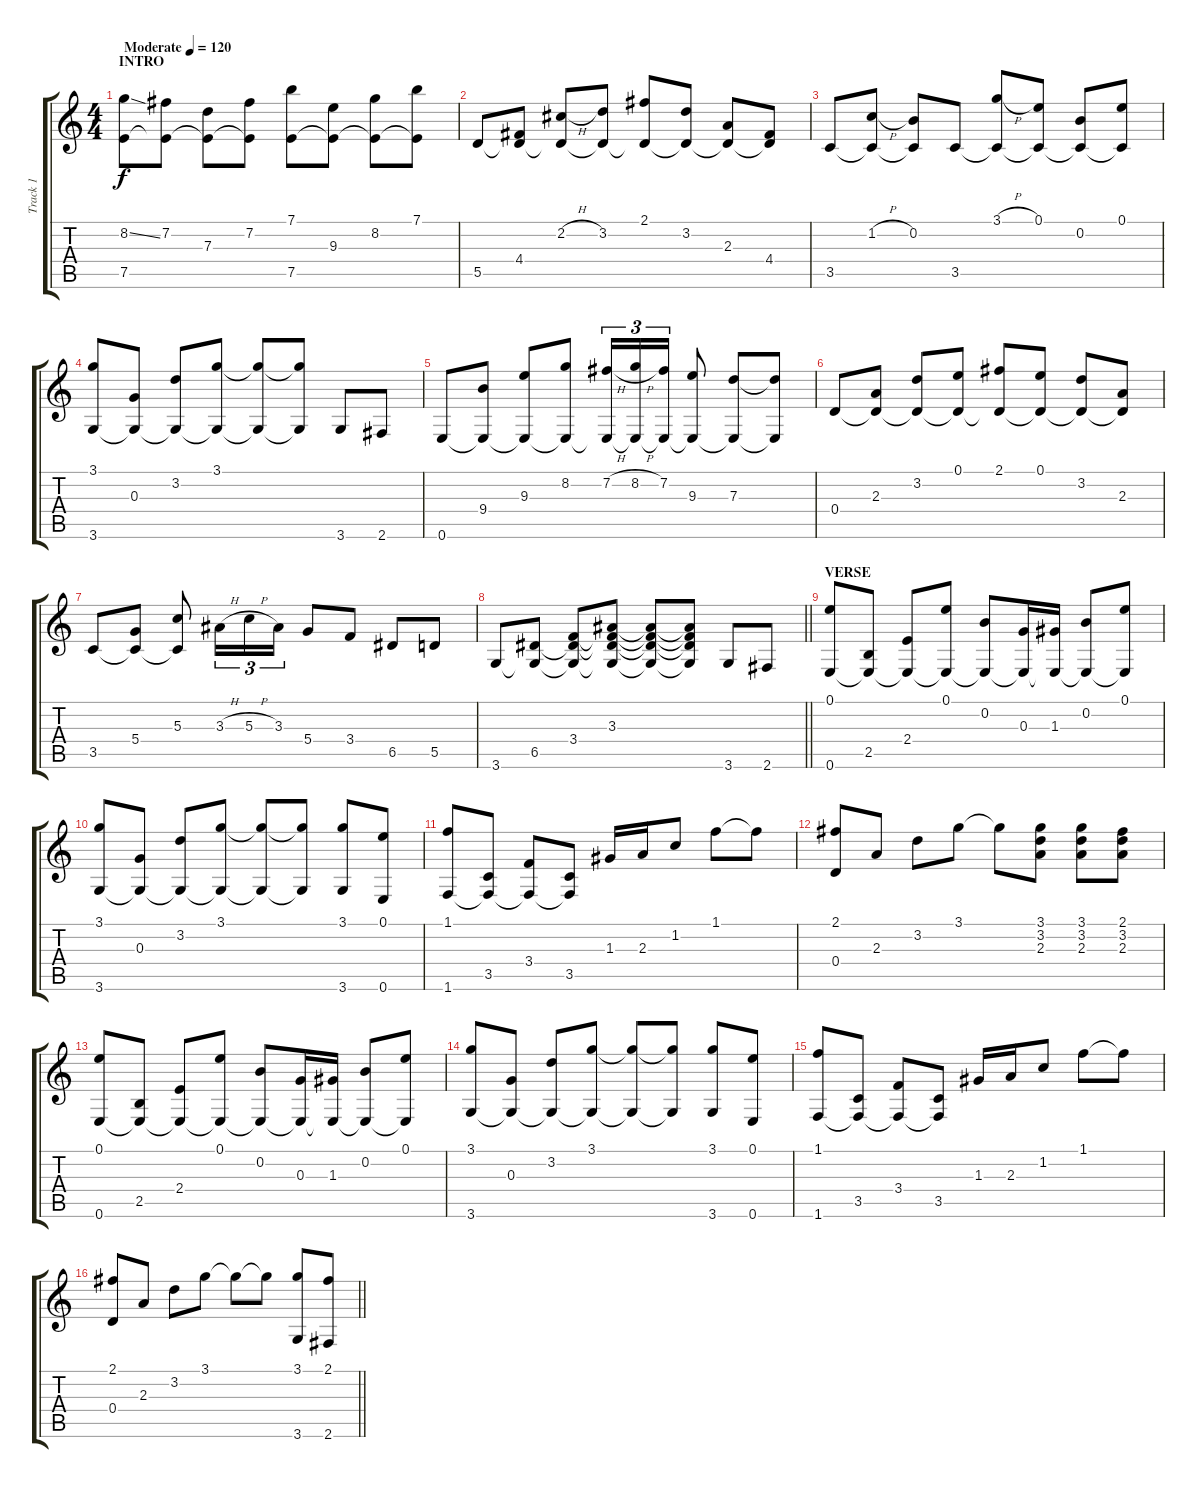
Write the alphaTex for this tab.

\track ("Track 1" "Track 1") {instrument acousticguitarsteel}
\staff {score tabs}
\tuning (E4 B3 G3 D3 A2 E2) {hide}
\ts (4 4)
\section ("" "INTRO")
\tempo (120 "Moderate")
\clef g2
\ks c
(8.2{ss} 7.5).8{dy f instrument acousticguitarsteel} (7.2 7.5{t}).8 (7.3 7.5{t}).8 (7.2 7.5{t}).8 (7.1 7.5).8 (9.3 7.5{t}).8 (8.2 7.5{t}).8 (7.1 7.5{t}).8 |
5.5.8 (4.4 5.5{t}).8 (2.2{h} 5.5{t}).8 (3.2 5.5{t}).8 (2.1 5.5{t}).8 (3.2 5.5{t}).8 (2.3 5.5{t}).8 (4.4 5.5{t}).8 |
3.5.8 (1.2{h} 3.5{t}).8 (0.2 3.5{t}).8 3.5.8 (3.1{h} 3.5{t}).8 (0.1 3.5{t}).8 (0.2 3.5{t}).8 (0.1 3.5{t}).8 |
(3.1 3.6).8 (0.3 3.6{t}).8 (3.2 3.6{t}).8 (3.1 3.6{t}).8 (3.1{t} 3.6{t}).8 (3.1{t} 3.6{t}).8 3.6.8 2.6.8 |
0.6.8 (9.4 0.6{t}).8 (9.3 0.6{t}).8 (8.2 0.6{t}).8 (7.2{h} 0.6{t}).16{tu (3 2)} (8.2{h} 0.6{t}).16{tu (3 2)} (7.2 0.6{t}).16{tu (3 2)} (9.3 0.6{t}).8 (7.3 0.6{t}).8 (7.3{t} 0.6{t}).8 |
0.4.8 (2.3 0.4{t}).8 (3.2 0.4{t}).8 (0.1 0.4{t}).8 (2.1 0.4{t}).8 (0.1 0.4{t}).8 (3.2 0.4{t}).8 (2.3 0.4{t}).8 |
3.5.8 (5.4 3.5{t}).8 (5.3 3.5{t}).8 3.3{h}.16{tu (3 2)} 5.3{h}.16{tu (3 2)} 3.3.16{tu (3 2)} 5.4.8 3.4.8 6.5.8 5.5.8 |
\barLineRight lightlight
3.6.8 (6.5 3.6{t}).8 (3.4 6.5{t} 3.6{t}).8 (3.3 3.4{t} 6.5{t} 3.6{t}).8 (3.3{t} 3.4{t} 6.5{t} 3.6{t}).8 (3.3{t} 3.4{t} 6.5{t} 3.6{t}).8 3.6.8 2.6.8 |
\section ("" "VERSE")
(0.1 0.6).8 (2.5 0.6{t}).8 (2.4 0.6{t}).8 (0.1 0.6{t}).8 (0.2 0.6{t}).8 (0.3 0.6{t}).16 (1.3 0.6{t}).16 (0.2 0.6{t}).8 (0.1 0.6{t}).8 |
(3.1 3.6).8 (0.3 3.6{t}).8 (3.2 3.6{t}).8 (3.1 3.6{t}).8 (3.1{t} 3.6{t}).8 (3.1{t} 3.6{t}).8 (3.1 3.6).8 (0.1 0.6).8 |
(1.1 1.6).8 (3.5 1.6{t}).8 (3.4 1.6{t}).8 (3.5 1.6{t}).8 1.3.16 2.3.16 1.2.8 1.1.8 1.1{t}.8 |
(2.1 0.4).8 2.3.8 3.2.8 3.1.8 3.1{t}.8 (3.1 3.2 2.3).8 (3.1 3.2 2.3).8 (2.1 3.2 2.3).8 |
(0.1 0.6).8 (2.5 0.6{t}).8 (2.4 0.6{t}).8 (0.1 0.6{t}).8 (0.2 0.6{t}).8 (0.3 0.6{t}).16 (1.3 0.6{t}).16 (0.2 0.6{t}).8 (0.1 0.6{t}).8 |
(3.1 3.6).8 (0.3 3.6{t}).8 (3.2 3.6{t}).8 (3.1 3.6{t}).8 (3.1{t} 3.6{t}).8 (3.1{t} 3.6{t}).8 (3.1 3.6).8 (0.1 0.6).8 |
(1.1 1.6).8 (3.5 1.6{t}).8 (3.4 1.6{t}).8 (3.5 1.6{t}).8 1.3.16 2.3.16 1.2.8 1.1.8 1.1{t}.8 |
\barLineRight lightlight
(2.1 0.4).8 2.3.8 3.2.8 3.1.8 3.1{t}.8 3.1{t}.8 (3.1 3.6).8 (2.1 2.6).8
